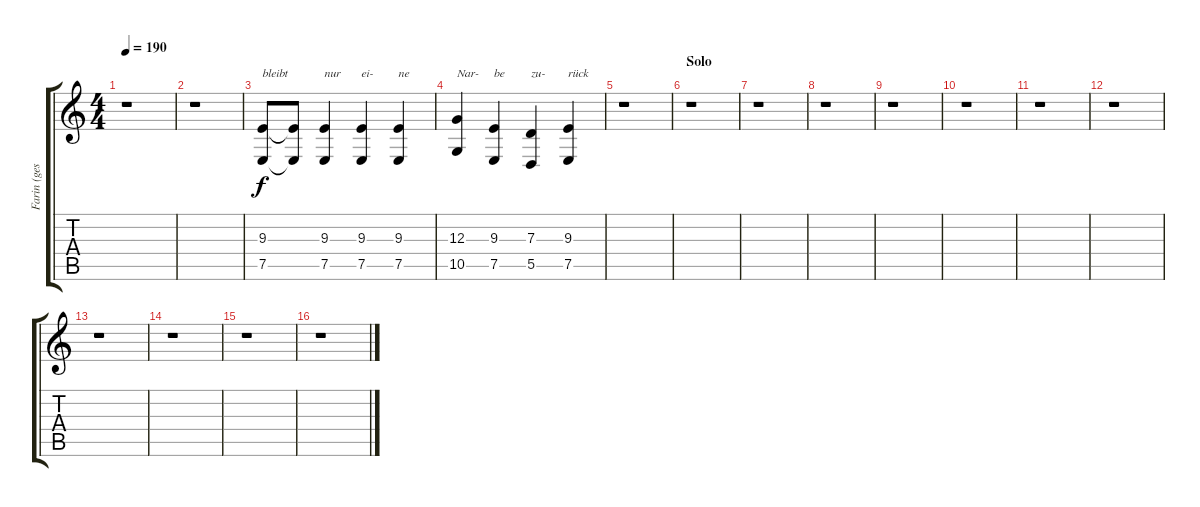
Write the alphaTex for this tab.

\track ("Farin (gesang)" "Farin (ges") {instrument trumpet}
\staff {score tabs}
\tuning (E4 B3 G3 D3 A2 E2) {hide}
\ts (4 4)
\tempo 190
\clef g2
\ks c
r.1{dy f} |
r.1 |
(9.3 7.5).8{txt "bleibt"} (9.3{t} 7.5{t}).8 (9.3 7.5).4{txt "nur"} (9.3 7.5).4{txt "ei-"} (9.3 7.5).4{txt "ne"} |
(12.3 10.5).4{txt "Nar-"} (9.3 7.5).4{txt "be"} (7.3 5.5).4{txt "zu-"} (9.3 7.5).4{txt "rück"} |
r.1 |
\section ("" "Solo")
r.1 |
r.1 |
r.1 |
r.1 |
r.1 |
r.1 |
r.1 |
r.1 |
r.1 |
r.1 |
r.1
